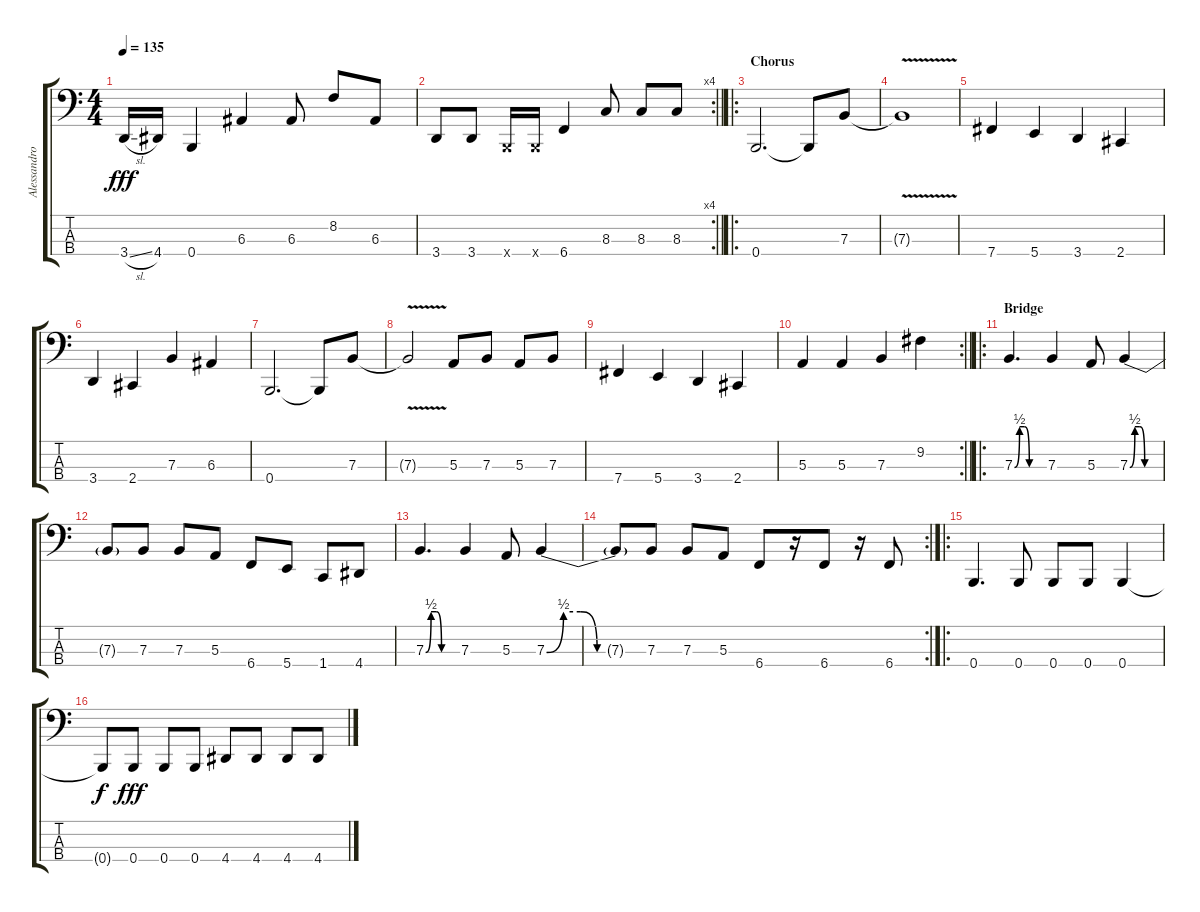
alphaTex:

\track ("Alessandro Comerio (Bass)" "Alessandro") {instrument electricbasspick}
\staff {score tabs}
\tuning (D2 A1 E1 B0) {hide}
\ts (4 4)
\tempo 135
\clef f4
\ks c
3.4{sl}.16{dy fff} 4.4.16 0.4.4 6.3.4 6.3.8 8.2.8 6.3.8 |
\rc 4
\barLineRight lightlight
3.4.8 3.4.8 0.4{x}.16 0.4{x}.16 6.4.4 8.3.8 8.3.8 8.3.8 |
\ro
\section ("" "Chorus")
0.4.2{d} 0.4{t}.8 7.3.8 |
7.3{v t}.1 |
7.4.4 5.4.4 3.4.4 2.4.4 |
3.4.4 2.4.4 7.3.4 6.3.4 |
0.4.2{d} 0.4{t}.8 7.3.8 |
7.3{v t}.2 5.3.8 7.3.8 5.3.8 7.3.8 |
7.4.4 5.4.4 3.4.4 2.4.4 |
\rc 2
\barLineRight lightlight
5.3.4 5.3.4 7.3.4 9.2.4 |
\ro
\section ("" "Bridge")
7.3{be (custom 0 0 10 2 20 2 30 0 60 0)}.4{d} 7.3.4 5.3.8 7.3{be (custom 0 0 10 2 20 2 30 0 60 0)}.4 |
7.3{t}.8 7.3.8 7.3.8 5.3.8 6.4.8 5.4.8 1.4.8 4.4.8 |
7.3{be (custom 0 0 10 2 20 2 30 0 60 0)}.4{d} 7.3.4 5.3.8 7.3{be (custom 0 0 10 2 20 2 30 0 60 0)}.4 |
\rc 2
7.3{t}.8 7.3.8 7.3.8 5.3.8 6.4.8 r.16 6.4.8 r.16 6.4.8 |
\ro
0.4.4{d} 0.4.8 0.4.8 0.4.8 0.4.4 |
0.4{t}.8{dy f} 0.4.8{dy fff} 0.4.8 0.4.8 4.4.8 4.4.8 4.4.8 4.4.8
